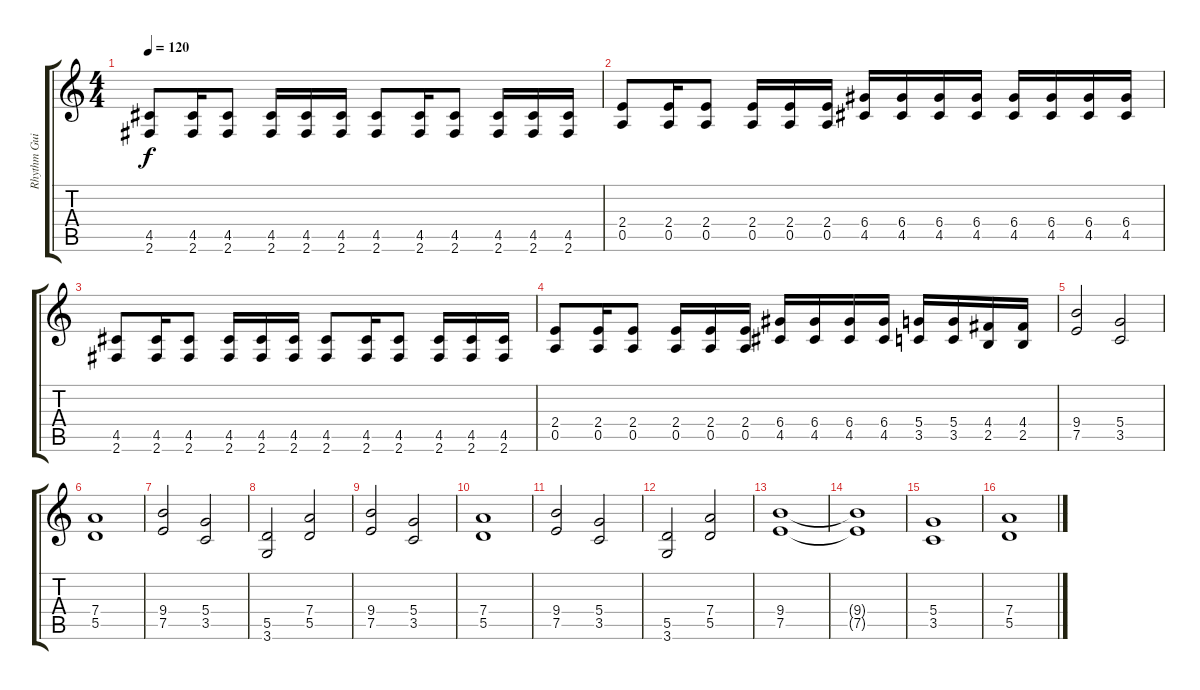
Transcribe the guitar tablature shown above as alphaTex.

\track ("Rhythm Guitar" "Rhythm Gui") {instrument distortionguitar}
\staff {score tabs}
\tuning (E4 B3 G3 D3 A2 E2) {hide}
\ts (4 4)
\tempo 120
\clef g2
\ks c
(4.5 2.6).8{dy f} (4.5 2.6).16 (4.5 2.6).8 (4.5 2.6).16 (4.5 2.6).16 (4.5 2.6).16 (4.5 2.6).8 (4.5 2.6).16 (4.5 2.6).8 (4.5 2.6).16 (4.5 2.6).16 (4.5 2.6).16 |
(2.4 0.5).8 (2.4 0.5).16 (2.4 0.5).8 (2.4 0.5).16 (2.4 0.5).16 (2.4 0.5).16 (6.4 4.5).16 (6.4 4.5).16 (6.4 4.5).16 (6.4 4.5).16 (6.4 4.5).16 (6.4 4.5).16 (6.4 4.5).16 (6.4 4.5).16 |
(4.5 2.6).8 (4.5 2.6).16 (4.5 2.6).8 (4.5 2.6).16 (4.5 2.6).16 (4.5 2.6).16 (4.5 2.6).8 (4.5 2.6).16 (4.5 2.6).8 (4.5 2.6).16 (4.5 2.6).16 (4.5 2.6).16 |
(2.4 0.5).8 (2.4 0.5).16 (2.4 0.5).8 (2.4 0.5).16 (2.4 0.5).16 (2.4 0.5).16 (6.4 4.5).16 (6.4 4.5).16 (6.4 4.5).16 (6.4 4.5).16 (5.4 3.5).16 (5.4 3.5).16 (4.4 2.5).16 (4.4 2.5).16 |
(9.4 7.5).2 (5.4 3.5).2 |
(7.4 5.5).1 |
(9.4 7.5).2 (5.4 3.5).2 |
(5.5 3.6).2 (7.4 5.5).2 |
(9.4 7.5).2 (5.4 3.5).2 |
(7.4 5.5).1 |
(9.4 7.5).2 (5.4 3.5).2 |
(5.5 3.6).2 (7.4 5.5).2 |
(9.4 7.5).1 |
(9.4{t} 7.5{t}).1 |
(5.4 3.5).1 |
(7.4 5.5).1
